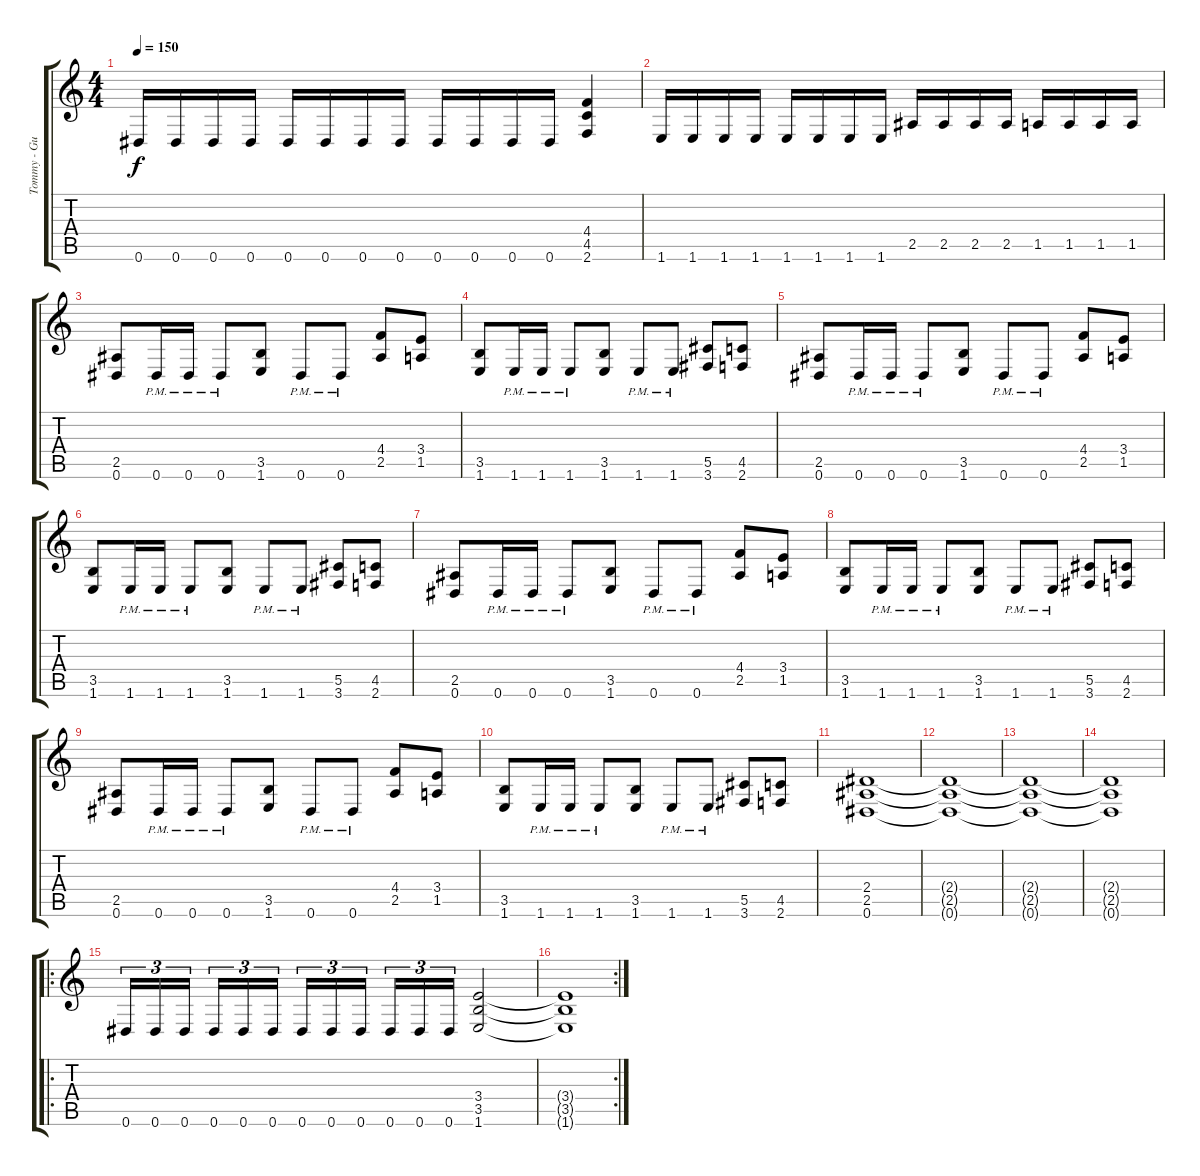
\track ("Tommy - Guitar 1" "Tommy - Gu") {instrument distortionguitar}
\staff {score tabs}
\tuning (Eb4 Bb3 Gb3 Db3 Ab2 Eb2) {hide}
\ts (4 4)
\tempo 150
\clef g2
\ks c
0.6.16{dy f} 0.6.16 0.6.16 0.6.16 0.6.16 0.6.16 0.6.16 0.6.16 0.6.16 0.6.16 0.6.16 0.6.16 (4.4 4.5 2.6).4 |
1.6.16 1.6.16 1.6.16 1.6.16 1.6.16 1.6.16 1.6.16 1.6.16 2.5.16 2.5.16 2.5.16 2.5.16 1.5.16 1.5.16 1.5.16 1.5.16 |
(2.5 0.6).8 0.6{pm}.16 0.6{pm}.16 0.6{pm}.8 (3.5 1.6).8 0.6{pm}.8 0.6{pm}.8 (4.4 2.5).8 (3.4 1.5).8 |
(3.5 1.6).8 1.6{pm}.16 1.6{pm}.16 1.6{pm}.8 (3.5 1.6).8 1.6{pm}.8 1.6{pm}.8 (5.5 3.6).8 (4.5 2.6).8 |
(2.5 0.6).8 0.6{pm}.16 0.6{pm}.16 0.6{pm}.8 (3.5 1.6).8 0.6{pm}.8 0.6{pm}.8 (4.4 2.5).8 (3.4 1.5).8 |
(3.5 1.6).8 1.6{pm}.16 1.6{pm}.16 1.6{pm}.8 (3.5 1.6).8 1.6{pm}.8 1.6{pm}.8 (5.5 3.6).8 (4.5 2.6).8 |
(2.5 0.6).8 0.6{pm}.16 0.6{pm}.16 0.6{pm}.8 (3.5 1.6).8 0.6{pm}.8 0.6{pm}.8 (4.4 2.5).8 (3.4 1.5).8 |
(3.5 1.6).8 1.6{pm}.16 1.6{pm}.16 1.6{pm}.8 (3.5 1.6).8 1.6{pm}.8 1.6{pm}.8 (5.5 3.6).8 (4.5 2.6).8 |
(2.5 0.6).8 0.6{pm}.16 0.6{pm}.16 0.6{pm}.8 (3.5 1.6).8 0.6{pm}.8 0.6{pm}.8 (4.4 2.5).8 (3.4 1.5).8 |
(3.5 1.6).8 1.6{pm}.16 1.6{pm}.16 1.6{pm}.8 (3.5 1.6).8 1.6{pm}.8 1.6{pm}.8 (5.5 3.6).8 (4.5 2.6).8 |
(2.4 2.5 0.6).1 |
(2.4{t} 2.5{t} 0.6{t}).1 |
(2.4{t} 2.5{t} 0.6{t}).1 |
(2.4{t} 2.5{t} 0.6{t}).1 |
\ro
0.6.16{tu (3 2)} 0.6.16{tu (3 2)} 0.6.16{tu (3 2) beam splitsecondary} 0.6.16{tu (3 2)} 0.6.16{tu (3 2)} 0.6.16{tu (3 2)} 0.6.16{tu (3 2)} 0.6.16{tu (3 2)} 0.6.16{tu (3 2) beam splitsecondary} 0.6.16{tu (3 2)} 0.6.16{tu (3 2)} 0.6.16{tu (3 2)} (3.4 3.5 1.6).2 |
\rc 2
(3.4{t} 3.5{t} 1.6{t}).1
